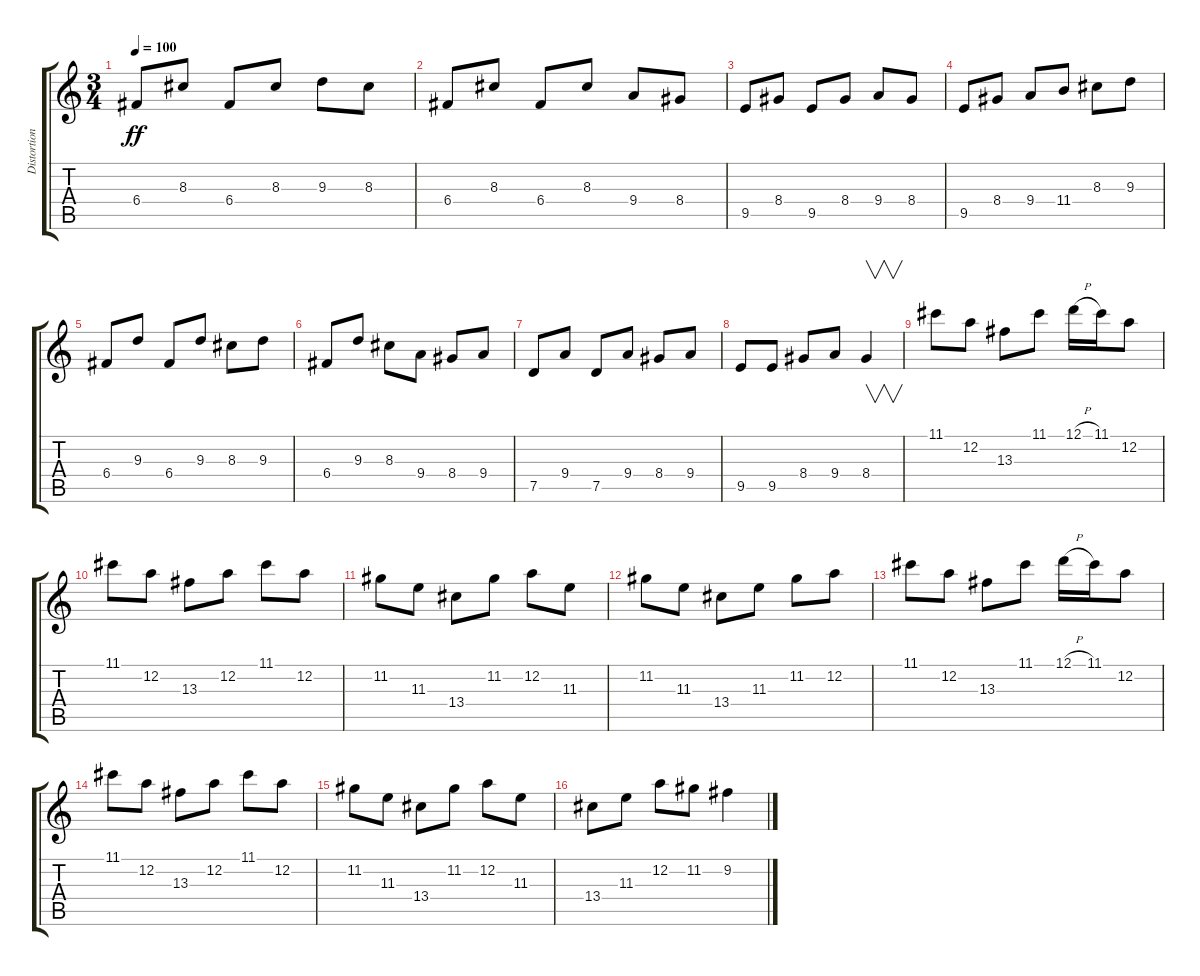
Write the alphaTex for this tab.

\track ("Distortion 2" "Distortion") {instrument distortionguitar}
\staff {score tabs}
\tuning (D4 A3 F3 C3 G2 D2) {hide}
\ts (3 4)
\tempo 100
\clef g2
\ks c
6.4.8{dy ff} 8.3.8 6.4.8 8.3.8 9.3.8 8.3.8 |
6.4.8 8.3.8 6.4.8 8.3.8 9.4.8 8.4.8 |
9.5.8 8.4.8 9.5.8 8.4.8 9.4.8 8.4.8 |
9.5.8 8.4.8 9.4.8 11.4.8 8.3.8 9.3.8 |
6.4.8 9.3.8 6.4.8 9.3.8 8.3.8 9.3.8 |
6.4.8 9.3.8 8.3.8 9.4.8 8.4.8 9.4.8 |
7.5.8 9.4.8 7.5.8 9.4.8 8.4.8 9.4.8 |
9.5.8 9.5.8 8.4.8 9.4.8 8.4.4{v} |
11.1.8{volume 16} 12.2.8 13.3.8 11.1.8 12.1{h}.16 11.1.16 12.2.8 |
11.1.8 12.2.8 13.3.8 12.2.8 11.1.8 12.2.8 |
11.2.8 11.3.8 13.4.8 11.2.8 12.2.8 11.3.8 |
11.2.8 11.3.8 13.4.8 11.3.8 11.2.8 12.2.8 |
11.1.8 12.2.8 13.3.8 11.1.8 12.1{h}.16 11.1.16 12.2.8 |
11.1.8 12.2.8 13.3.8 12.2.8 11.1.8 12.2.8 |
11.2.8 11.3.8 13.4.8 11.2.8 12.2.8 11.3.8 |
13.4.8 11.3.8 12.2.8 11.2.8 9.2.4
